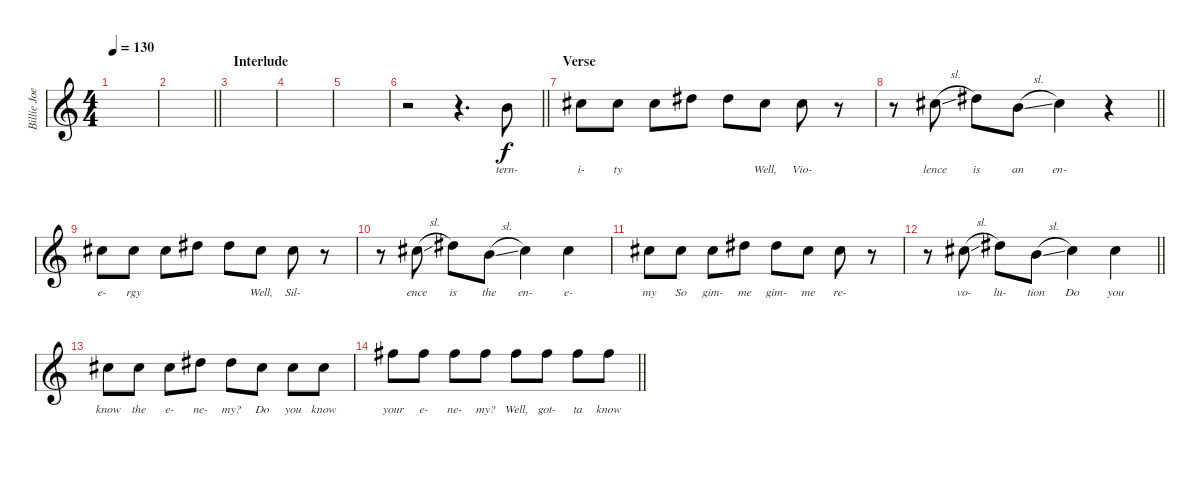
\track ("Billie Joe Armstrong - Vocals" "Billie Joe") {instrument distortionguitar}
\staff {score}
\tuning (E4 B3 G3 D3 A2 E2) {hide}
\ts (4 4)
\tempo 130
\clef g2
\ks c
|
\barLineRight lightlight
|
\section ("" "Interlude")
|
|
|
\barLineRight lightlight
r.2 r.4{d} 0.2.8{lyrics (0 "tern-") lyrics (1 "") lyrics (2 "") lyrics (3 "") lyrics (4 "")} |
\section ("" "Verse")
2.2.8{lyrics (0 "i-") lyrics (1 "") lyrics (2 "") lyrics (3 "") lyrics (4 "")} 2.2.8{lyrics (0 "ty") lyrics (1 "") lyrics (2 "") lyrics (3 "") lyrics (4 "")} 2.2.8{lyrics (0 "") lyrics (1 "") lyrics (2 "") lyrics (3 "") lyrics (4 "")} 4.2.8{lyrics (0 "") lyrics (1 "") lyrics (2 "") lyrics (3 "") lyrics (4 "")} 4.2.8{lyrics (0 "") lyrics (1 "") lyrics (2 "") lyrics (3 "") lyrics (4 "")} 2.2.8{lyrics (0 "Well,") lyrics (1 "") lyrics (2 "") lyrics (3 "") lyrics (4 "")} 2.2.8{lyrics (0 "Vio-") lyrics (1 "") lyrics (2 "") lyrics (3 "") lyrics (4 "")} r.8 |
\barLineRight lightlight
r.8 2.2{sl}.8{lyrics (0 "lence") lyrics (1 "") lyrics (2 "") lyrics (3 "") lyrics (4 "")} 4.2.8{lyrics (0 "is") lyrics (1 "") lyrics (2 "") lyrics (3 "") lyrics (4 "")} 0.2{sl}.8{lyrics (0 "an") lyrics (1 "") lyrics (2 "") lyrics (3 "") lyrics (4 "")} 2.2.4{lyrics (0 "en-") lyrics (1 "") lyrics (2 "") lyrics (3 "") lyrics (4 "")} r.4 |
2.2.8{lyrics (0 "e-") lyrics (1 "") lyrics (2 "") lyrics (3 "") lyrics (4 "")} 2.2.8{lyrics (0 "rgy") lyrics (1 "") lyrics (2 "") lyrics (3 "") lyrics (4 "")} 2.2.8{lyrics (0 "") lyrics (1 "") lyrics (2 "") lyrics (3 "") lyrics (4 "")} 4.2.8{lyrics (0 "") lyrics (1 "") lyrics (2 "") lyrics (3 "") lyrics (4 "")} 4.2.8{lyrics (0 "") lyrics (1 "") lyrics (2 "") lyrics (3 "") lyrics (4 "")} 2.2.8{lyrics (0 "Well,") lyrics (1 "") lyrics (2 "") lyrics (3 "") lyrics (4 "")} 2.2.8{lyrics (0 "Sil-") lyrics (1 "") lyrics (2 "") lyrics (3 "") lyrics (4 "")} r.8 |
r.8 2.2{sl}.8{lyrics (0 "ence") lyrics (1 "") lyrics (2 "") lyrics (3 "") lyrics (4 "")} 4.2.8{lyrics (0 "is") lyrics (1 "") lyrics (2 "") lyrics (3 "") lyrics (4 "")} 0.2{sl}.8{lyrics (0 "the") lyrics (1 "") lyrics (2 "") lyrics (3 "") lyrics (4 "")} 2.2.4{lyrics (0 "en-") lyrics (1 "") lyrics (2 "") lyrics (3 "") lyrics (4 "")} 2.2.4{lyrics (0 "e-") lyrics (1 "") lyrics (2 "") lyrics (3 "") lyrics (4 "")} |
2.2.8{lyrics (0 "my") lyrics (1 "") lyrics (2 "") lyrics (3 "") lyrics (4 "")} 2.2.8{lyrics (0 "So") lyrics (1 "") lyrics (2 "") lyrics (3 "") lyrics (4 "")} 2.2.8{lyrics (0 "gim-") lyrics (1 "") lyrics (2 "") lyrics (3 "") lyrics (4 "")} 4.2.8{lyrics (0 "me") lyrics (1 "") lyrics (2 "") lyrics (3 "") lyrics (4 "")} 4.2.8{lyrics (0 "gim-") lyrics (1 "") lyrics (2 "") lyrics (3 "") lyrics (4 "")} 2.2.8{lyrics (0 "me") lyrics (1 "") lyrics (2 "") lyrics (3 "") lyrics (4 "")} 2.2.8{lyrics (0 "re-") lyrics (1 "") lyrics (2 "") lyrics (3 "") lyrics (4 "")} r.8 |
\barLineRight lightlight
r.8 2.2{sl}.8{lyrics (0 "vo-") lyrics (1 "") lyrics (2 "") lyrics (3 "") lyrics (4 "")} 4.2.8{lyrics (0 "lu-") lyrics (1 "") lyrics (2 "") lyrics (3 "") lyrics (4 "")} 0.2{sl}.8{lyrics (0 "tion") lyrics (1 "") lyrics (2 "") lyrics (3 "") lyrics (4 "")} 2.2.4{lyrics (0 "Do") lyrics (1 "") lyrics (2 "") lyrics (3 "") lyrics (4 "")} 2.2.4{lyrics (0 "you") lyrics (1 "") lyrics (2 "") lyrics (3 "") lyrics (4 "")} |
2.2.8{lyrics (0 "know") lyrics (1 "") lyrics (2 "") lyrics (3 "") lyrics (4 "")} 2.2.8{lyrics (0 "the") lyrics (1 "") lyrics (2 "") lyrics (3 "") lyrics (4 "")} 2.2.8{lyrics (0 "e-") lyrics (1 "") lyrics (2 "") lyrics (3 "") lyrics (4 "")} 4.2.8{lyrics (0 "ne-") lyrics (1 "") lyrics (2 "") lyrics (3 "") lyrics (4 "")} 4.2.8{lyrics (0 "my?") lyrics (1 "") lyrics (2 "") lyrics (3 "") lyrics (4 "")} 2.2.8{lyrics (0 "Do") lyrics (1 "") lyrics (2 "") lyrics (3 "") lyrics (4 "")} 2.2.8{lyrics (0 "you") lyrics (1 "") lyrics (2 "") lyrics (3 "") lyrics (4 "")} 2.2.8{lyrics (0 "know") lyrics (1 "") lyrics (2 "") lyrics (3 "") lyrics (4 "")} |
\barLineRight lightlight
7.2.8{lyrics (0 "your") lyrics (1 "") lyrics (2 "") lyrics (3 "") lyrics (4 "")} 7.2.8{lyrics (0 "e-") lyrics (1 "") lyrics (2 "") lyrics (3 "") lyrics (4 "")} 7.2.8{lyrics (0 "ne-") lyrics (1 "") lyrics (2 "") lyrics (3 "") lyrics (4 "")} 7.2.8{lyrics (0 "my?") lyrics (1 "") lyrics (2 "") lyrics (3 "") lyrics (4 "")} 7.2.8{lyrics (0 "Well,") lyrics (1 "") lyrics (2 "") lyrics (3 "") lyrics (4 "")} 7.2.8{lyrics (0 "got-") lyrics (1 "") lyrics (2 "") lyrics (3 "") lyrics (4 "")} 7.2.8{lyrics (0 "ta") lyrics (1 "") lyrics (2 "") lyrics (3 "") lyrics (4 "")} 7.2.8{lyrics (0 "know") lyrics (1 "") lyrics (2 "") lyrics (3 "") lyrics (4 "")}
